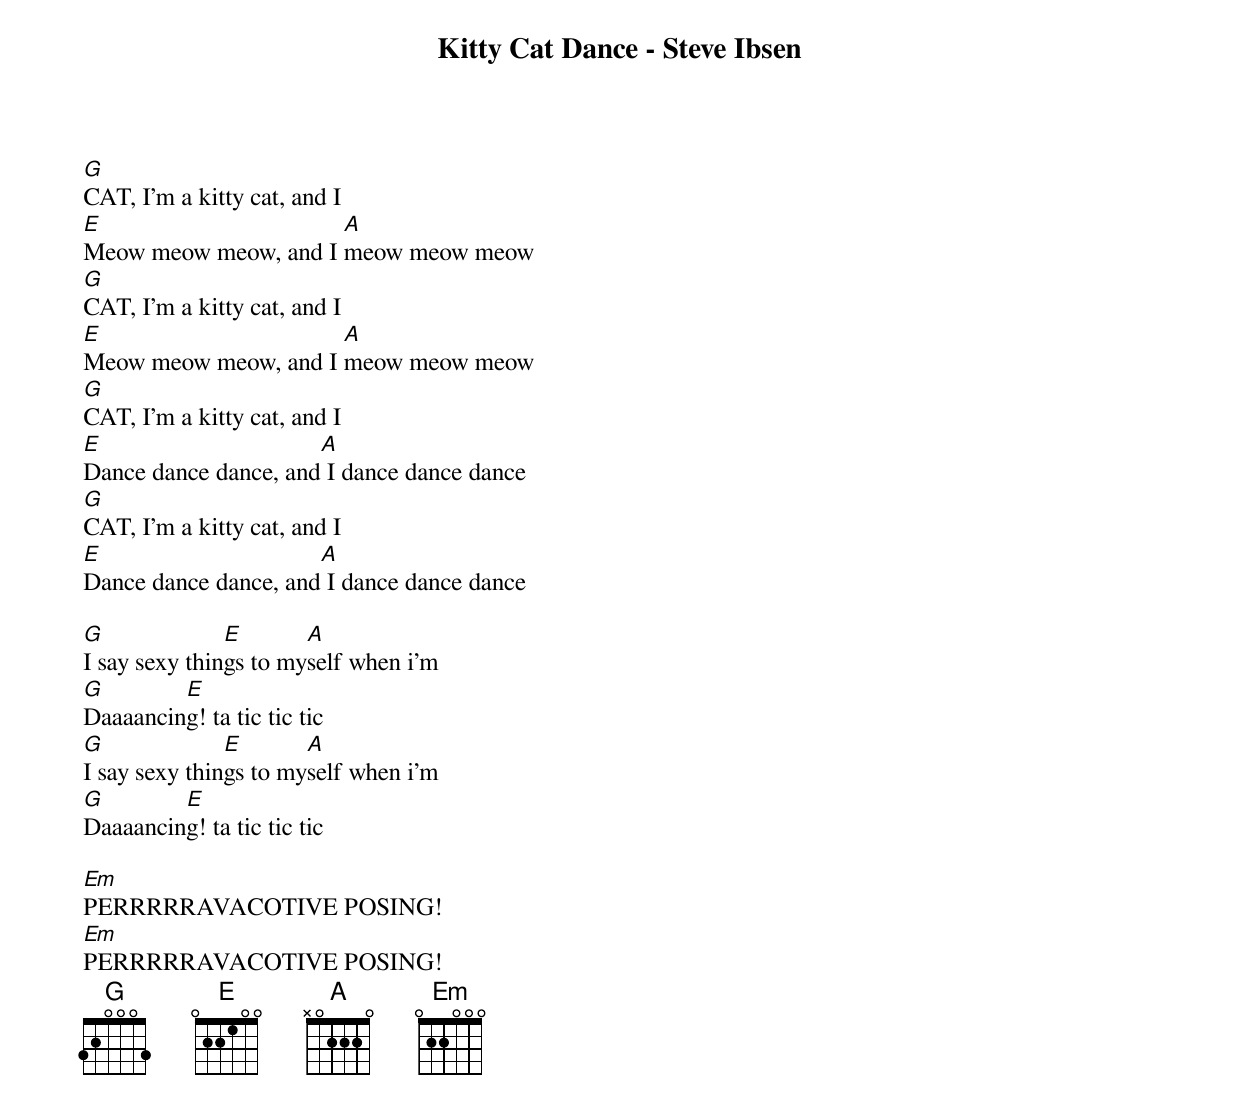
Kitty Cat Dance - Steve Ibsen

G
CAT, I'm a kitty cat, and I
E                     A
Meow meow meow, and I meow meow meow
G
CAT, I'm a kitty cat, and I
E                     A
Meow meow meow, and I meow meow meow
G
CAT, I'm a kitty cat, and I
E                     A
Dance dance dance, and I dance dance dance
G
CAT, I'm a kitty cat, and I
E                     A
Dance dance dance, and I dance dance dance

G              E       A
I say sexy things to myself when i'm
G        E
Daaaancing! ta tic tic tic
G              E       A
I say sexy things to myself when i'm
G        E
Daaaancing! ta tic tic tic

Em
PERRRRRAVACOTIVE POSING!
Em
PERRRRRAVACOTIVE POSING!
